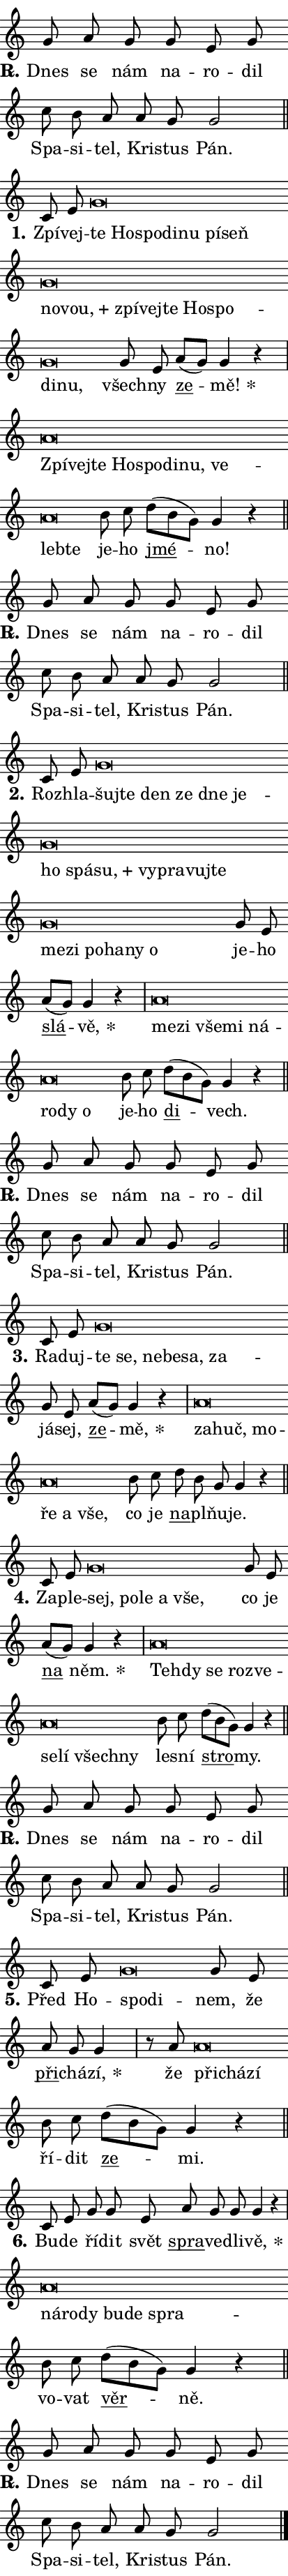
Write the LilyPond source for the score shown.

\version "2.22.1"
\header { tagline = "" }
\paper {
  indent = 0\cm
  top-margin = 0\cm
  right-margin = 0\cm
  bottom-margin = 0\cm
  left-margin = 0\cm
  paper-width = 7\cm
  page-breaking = #ly:one-page-breaking
  system-system-spacing.basic-distance = #11
  score-system-spacing.basic-distance = #11.3
  ragged-last = ##f
}


%% Author: Thomas Morley
%% https://lists.gnu.org/archive/html/lilypond-user/2020-05/msg00002.html
#(define (line-position grob)
"Returns position of @var[grob} in current system:
   @code{'start}, if at first time-step
   @code{'end}, if at last time-step
   @code{'middle} otherwise
"
  (let* ((col (ly:item-get-column grob))
         (ln (ly:grob-object col 'left-neighbor))
         (rn (ly:grob-object col 'right-neighbor))
         (col-to-check-left (if (ly:grob? ln) ln col))
         (col-to-check-right (if (ly:grob? rn) rn col))
         (break-dir-left
           (and
             (ly:grob-property col-to-check-left 'non-musical #f)
             (ly:item-break-dir col-to-check-left)))
         (break-dir-right
           (and
             (ly:grob-property col-to-check-right 'non-musical #f)
             (ly:item-break-dir col-to-check-right))))
        (cond ((eqv? 1 break-dir-left) 'start)
              ((eqv? -1 break-dir-right) 'end)
              (else 'middle))))

#(define (tranparent-at-line-position vctor)
  (lambda (grob)
  "Relying on @code{line-position} select the relevant enry from @var{vctor}.
Used to determine transparency,"
    (case (line-position grob)
      ((end) (not (vector-ref vctor 0)))
      ((middle) (not (vector-ref vctor 1)))
      ((start) (not (vector-ref vctor 2))))))

noteHeadBreakVisibility =
#(define-music-function (break-visibility)(vector?)
"Makes @code{NoteHead}s transparent relying on @var{break-visibility}"
#{
  \override NoteHead.transparent =
    #(tranparent-at-line-position break-visibility)
#})

#(define delete-ledgers-for-transparent-note-heads
  (lambda (grob)
    "Reads whether a @code{NoteHead} is transparent.
If so this @code{NoteHead} is removed from @code{'note-heads} from
@var{grob}, which is supposed to be @code{LedgerLineSpanner}.
As a result ledgers are not printed for this @code{NoteHead}"
    (let* ((nhds-array (ly:grob-object grob 'note-heads))
           (nhds-list
             (if (ly:grob-array? nhds-array)
                 (ly:grob-array->list nhds-array)
                 '()))
           ;; Relies on the transparent-property being done before
           ;; Staff.LedgerLineSpanner.after-line-breaking is executed.
           ;; This is fragile ...
           (to-keep
             (remove
               (lambda (nhd)
                 (ly:grob-property nhd 'transparent #f))
               nhds-list)))
      ;; TODO find a better method to iterate over grob-arrays, similiar
      ;; to filter/remove etc for lists
      ;; For now rebuilt from scratch
      (set! (ly:grob-object grob 'note-heads)  '())
      (for-each
        (lambda (nhd)
          (ly:pointer-group-interface::add-grob grob 'note-heads nhd))
        to-keep))))

hideNotes = {
  \noteHeadBreakVisibility #begin-of-line-visible
}
unHideNotes = {
  \noteHeadBreakVisibility #all-visible
}

% work-around for resetting accidentals
% https://lilypond.org/doc/v2.23/Documentation/notation/displaying-rhythms#unmetered-music
cadenzaMeasure = {
  \cadenzaOff
  \partial 1024 s1024
  \cadenzaOn
}

#(define-markup-command (accent layout props text) (markup?)
  "Underline accented syllable"
  (interpret-markup layout props
    #{\markup \override #'(offset . 4.3) \underline { #text }#}))

responsum = \markup \concat {
  "R" \hspace #-1.05 \path #0.1 #'((moveto 0 0.07) (lineto 0.9 0.8)) \hspace #0.05 "."
}

\layout {
    \context {
        \Staff
        \remove "Time_signature_engraver"
        \override LedgerLineSpanner.after-line-breaking = #delete-ledgers-for-transparent-note-heads
    }
    \context {
        \Voice {
            \override NoteHead.output-attributes = #'((class . "notehead"))
            \override Hairpin.height = #0.55
        }
    }
    \context {
        \Lyrics {
            \override StanzaNumber.output-attributes = #'((class . "stanzanumber"))
            \override LyricSpace.minimum-distance = #0.9
            \override LyricText.font-name = #"TeX Gyre Schola"
            \override LyricText.font-size = 1
            \override StanzaNumber.font-name = #"TeX Gyre Schola Bold"
            \override StanzaNumber.font-size = 1
        }
    }
}

% magnetic-lyrics.ily
%
%   written by
%     Jean Abou Samra <jean@abou-samra.fr>
%     Werner Lemberg <wl@gnu.org>
%
%   adapted by
%     Jiri Hon <jiri.hon@gmail.com>
%
% Version 2022-Apr-15

% https://www.mail-archive.com/lilypond-user@gnu.org/msg149350.html

#(define (Left_hyphen_pointer_engraver context)
   "Collect syllable-hyphen-syllable occurrences in lyrics and store
them in properties.  This engraver only looks to the left.  For
example, if the lyrics input is @code{foo -- bar}, it does the
following.

@itemize @bullet
@item
Set the @code{text} property of the @code{LyricHyphen} grob between
@q{foo} and @q{bar} to @code{foo}.

@item
Set the @code{left-hyphen} property of the @code{LyricText} grob with
text @q{foo} to the @code{LyricHyphen} grob between @q{foo} and
@q{bar}.
@end itemize

Use this auxiliary engraver in combination with the
@code{lyric-@/text::@/apply-@/magnetic-@/offset!} hook."
   (let ((hyphen #f)
         (text #f))
     (make-engraver
      (acknowledgers
       ((lyric-syllable-interface engraver grob source-engraver)
        (set! text grob)))
      (end-acknowledgers
       ((lyric-hyphen-interface engraver grob source-engraver)
        ;(when (not (grob::has-interface grob 'lyric-space-interface))
          (set! hyphen grob)));)
      ((stop-translation-timestep engraver)
       (when (and text hyphen)
         (ly:grob-set-object! text 'left-hyphen hyphen))
       (set! text #f)
       (set! hyphen #f)))))

#(define (lyric-text::apply-magnetic-offset! grob)
   "If the space between two syllables is less than the value in
property @code{LyricText@/.details@/.squash-threshold}, move the right
syllable to the left so that it gets concatenated with the left
syllable.

Use this function as a hook for
@code{LyricText@/.after-@/line-@/breaking} if the
@code{Left_@/hyphen_@/pointer_@/engraver} is active."
   (let ((hyphen (ly:grob-object grob 'left-hyphen #f)))
     (when hyphen
       (let ((left-text (ly:spanner-bound hyphen LEFT)))
         (when (grob::has-interface left-text 'lyric-syllable-interface)
           (let* ((common (ly:grob-common-refpoint grob left-text X))
                  (this-x-ext (ly:grob-extent grob common X))
                  (left-x-ext
                   (begin
                     ;; Trigger magnetism for left-text.
                     (ly:grob-property left-text 'after-line-breaking)
                     (ly:grob-extent left-text common X)))
                  ;; `delta` is the gap width between two syllables.
                  (delta (- (interval-start this-x-ext)
                            (interval-end left-x-ext)))
                  (details (ly:grob-property grob 'details))
                  (threshold (assoc-get 'squash-threshold details 0.2)))
             (when (< delta threshold)
               (let* (;; We have to manipulate the input text so that
                      ;; ligatures crossing syllable boundaries are not
                      ;; disabled.  For languages based on the Latin
                      ;; script this is essentially a beautification.
                      ;; However, for non-Western scripts it can be a
                      ;; necessity.
                      (lt (ly:grob-property left-text 'text))
                      (rt (ly:grob-property grob 'text))
                      (is-space (grob::has-interface hyphen 'lyric-space-interface))
                      (space (if is-space " " ""))
                      (space-markup (grob-interpret-markup grob " "))
                      (space-size (interval-length (ly:stencil-extent space-markup X)))
                      (extra-delta (if is-space space-size 0))
                      ;; Append new syllable.
                      (ltrt-space (if (and (string? lt) (string? rt))
                                (string-append lt space rt)
                                (make-concat-markup (list lt space rt))))
                      ;; Right-align `ltrt` to the right side.
                      (ltrt-space-markup (grob-interpret-markup
                               grob
                               (make-translate-markup
                                (cons (interval-length this-x-ext) 0)
                                (make-right-align-markup ltrt-space)))))
                 (begin
                   ;; Don't print `left-text`.
                   (ly:grob-set-property! left-text 'stencil #f)
                   ;; Set text and stencil (which holds all collected
                   ;; syllables so far) and shift it to the left.
                   (ly:grob-set-property! grob 'text ltrt-space)
                   (ly:grob-set-property! grob 'stencil ltrt-space-markup)
                   (ly:grob-translate-axis! grob (- (- delta extra-delta)) X))))))))))


#(define (lyric-hyphen::displace-bounds-first grob)
   ;; Make very sure this callback isn't triggered too early.
   (let ((left (ly:spanner-bound grob LEFT))
         (right (ly:spanner-bound grob RIGHT)))
     (ly:grob-property left 'after-line-breaking)
     (ly:grob-property right 'after-line-breaking)
     (ly:lyric-hyphen::print grob)))

squashThreshold = #0.4

\layout {
  \context {
    \Lyrics
    \consists #Left_hyphen_pointer_engraver
    \override LyricText.after-line-breaking =
      #lyric-text::apply-magnetic-offset!
    \override LyricHyphen.stencil = #lyric-hyphen::displace-bounds-first
    \override LyricText.details.squash-threshold = \squashThreshold
    \override LyricHyphen.minimum-distance = 0
    \override LyricHyphen.minimum-length = \squashThreshold
  }
}

squash = \override LyricText.details.squash-threshold = 9999
unSquash = \override LyricText.details.squash-threshold = \squashThreshold

left = \override LyricText.self-alignment-X = #LEFT
unLeft = \revert LyricText.self-alignment-X

starOffset = #(lambda (grob) 
                (let ((x_offset (ly:self-alignment-interface::aligned-on-x-parent grob)))
                  (if (= x_offset 0) 0 (+ x_offset 1.2))))

star = #(define-music-function (syllable)(string?)
"Append star separator at the end of a syllable"
#{
  \once \override LyricText.X-offset = #starOffset
  \lyricmode { \markup {
    #syllable
    \override #'((font-name . "TeX Gyre Schola Bold")) \hspace #0.2 \lower #0.65 \larger "*"
  } }
#})

starAccent = #(define-music-function (syllable)(string?)
"Append star separator at the end of a syllable and make accent"
#{
  \once \override LyricText.X-offset = #starOffset
  \lyricmode { \markup {
    \accent #syllable
    \override #'((font-name . "TeX Gyre Schola Bold")) \hspace #0.2 \lower #0.65 \larger "*"
  } }
#})

breath = #(define-music-function (syllable)(string?)
"Append breathing indicator at the end of a syllable"
#{
  \lyricmode { \markup { #syllable "+" } }
#})

optionalBreath = #(define-music-function (syllable)(string?)
"Append optional breathing indicator at the end of a syllable"
#{
  \lyricmode { \markup { #syllable "(+)" } }
#})


\score {
    <<
        \new Voice = "melody" { \cadenzaOn \key c \major \relative { g'8 a g g e g \bar "" c b a \bar "" a g g2 \cadenzaMeasure \bar "||" \break } }
        \new Lyrics \lyricsto "melody" { \lyricmode { \set stanza = \responsum
Dnes se nám na -- ro -- dil Spa -- si -- tel, Kri -- stus Pán. } }
    >>
    \layout {}
}

\score {
    <<
        \new Voice = "melody" { \cadenzaOn \key c \major \relative { c'8 e g\breve*1/16 \hideNotes \breve*1/16 \bar "" \breve*1/16 \bar "" \breve*1/16 \bar "" \breve*1/16 \bar "" \breve*1/16 \bar "" \breve*1/16 \bar "" \breve*1/16 \bar "" \breve*1/16 \bar "" \breve*1/16 \bar "" \breve*1/16 \bar "" \breve*1/16 \bar "" \breve*1/16 \bar "" \breve*1/16 \bar "" \breve*1/16 \breve*1/16 \bar "" \unHideNotes g8 e \bar "" a[( g)] g4 r \cadenzaMeasure \bar "|" a\breve*1/16 \hideNotes \breve*1/16 \bar "" \breve*1/16 \bar "" \breve*1/16 \bar "" \breve*1/16 \bar "" \breve*1/16 \bar "" \breve*1/16 \bar "" \breve*1/16 \bar "" \breve*1/16 \breve*1/16 \bar "" \unHideNotes b8 c \bar "" d[( b g)] g4 r \cadenzaMeasure \bar "||" \break } }
        \new Lyrics \lyricsto "melody" { \lyricmode { \set stanza = "1."
Zpí -- vej -- \left te \squash Ho -- spo -- di -- nu pí -- seň no -- \breath "vou," zpí -- vej -- te Ho -- spo -- di -- nu, \unLeft \unSquash všech -- ny \markup \accent ze -- \star mě! \left Zpí -- \squash vej -- te Ho -- spo -- di -- nu, ve -- leb -- te \unLeft \unSquash je -- ho \markup \accent jmé -- no! } }
    >>
    \layout {}
}

\score {
    <<
        \new Voice = "melody" { \cadenzaOn \key c \major \relative { g'8 a g g e g \bar "" c b a \bar "" a g g2 \cadenzaMeasure \bar "||" \break } }
        \new Lyrics \lyricsto "melody" { \lyricmode { \set stanza = \responsum
Dnes se nám na -- ro -- dil Spa -- si -- tel, Kri -- stus Pán. } }
    >>
    \layout {}
}

\score {
    <<
        \new Voice = "melody" { \cadenzaOn \key c \major \relative { c'8 e g\breve*1/16 \hideNotes \breve*1/16 \bar "" \breve*1/16 \bar "" \breve*1/16 \bar "" \breve*1/16 \bar "" \breve*1/16 \bar "" \breve*1/16 \bar "" \breve*1/16 \bar "" \breve*1/16 \bar "" \breve*1/16 \bar "" \breve*1/16 \bar "" \breve*1/16 \bar "" \breve*1/16 \bar "" \breve*1/16 \bar "" \breve*1/16 \bar "" \breve*1/16 \bar "" \breve*1/16 \bar "" \breve*1/16 \breve*1/16 \bar "" \unHideNotes g8 e \bar "" a[( g)] g4 r \cadenzaMeasure \bar "|" a\breve*1/16 \hideNotes \breve*1/16 \bar "" \breve*1/16 \bar "" \breve*1/16 \bar "" \breve*1/16 \bar "" \breve*1/16 \bar "" \breve*1/16 \breve*1/16 \bar "" \unHideNotes b8 c \bar "" d[( b g)] g4 r \cadenzaMeasure \bar "||" \break } }
        \new Lyrics \lyricsto "melody" { \lyricmode { \set stanza = "2."
Roz -- hla -- \left šuj -- \squash te den ze dne je -- ho spá -- \breath "su," vy -- pra -- vuj -- te me -- zi po -- ha -- ny o \unLeft \unSquash je -- ho \markup \accent slá -- \star vě, \left me -- \squash zi vše -- mi ná -- ro -- dy o \unLeft \unSquash je -- ho \markup \accent di -- vech. } }
    >>
    \layout {}
}

\score {
    <<
        \new Voice = "melody" { \cadenzaOn \key c \major \relative { g'8 a g g e g \bar "" c b a \bar "" a g g2 \cadenzaMeasure \bar "||" \break } }
        \new Lyrics \lyricsto "melody" { \lyricmode { \set stanza = \responsum
Dnes se nám na -- ro -- dil Spa -- si -- tel, Kri -- stus Pán. } }
    >>
    \layout {}
}

\score {
    <<
        \new Voice = "melody" { \cadenzaOn \key c \major \relative { c'8 e g\breve*1/16 \hideNotes \breve*1/16 \bar "" \breve*1/16 \bar "" \breve*1/16 \bar "" \breve*1/16 \breve*1/16 \bar "" \unHideNotes g8 e \bar "" a[( g)] g4 r \cadenzaMeasure \bar "|" a\breve*1/16 \hideNotes \breve*1/16 \bar "" \breve*1/16 \bar "" \breve*1/16 \bar "" \breve*1/16 \breve*1/16 \bar "" \unHideNotes b8 c \bar "" d b g g4 r \cadenzaMeasure \bar "||" \break } }
        \new Lyrics \lyricsto "melody" { \lyricmode { \set stanza = "3."
Ra -- duj -- \left te \squash se, ne -- be -- sa, za -- \unLeft \unSquash já -- sej, \markup \accent ze -- \star mě, \left za -- \squash huč, mo -- ře a vše, \unLeft \unSquash co je \markup \accent na -- pl -- ňu -- je. } }
    >>
    \layout {}
}

\score {
    <<
        \new Voice = "melody" { \cadenzaOn \key c \major \relative { c'8 e g\breve*1/16 \hideNotes \breve*1/16 \bar "" \breve*1/16 \bar "" \breve*1/16 \breve*1/16 \bar "" \unHideNotes g8 e \bar "" a[( g)] g4 r \cadenzaMeasure \bar "|" a\breve*1/16 \hideNotes \breve*1/16 \bar "" \breve*1/16 \bar "" \breve*1/16 \bar "" \breve*1/16 \bar "" \breve*1/16 \bar "" \breve*1/16 \bar "" \breve*1/16 \breve*1/16 \bar "" \unHideNotes b8 c \bar "" d[( b g)] g4 r \cadenzaMeasure \bar "||" \break } }
        \new Lyrics \lyricsto "melody" { \lyricmode { \set stanza = "4."
Za -- ple -- \left sej, \squash po -- le a vše, \unLeft \unSquash co je \markup \accent na \star něm. \left Teh -- \squash dy se roz -- ve -- se -- lí všech -- ny \unLeft \unSquash le -- sní \markup \accent stro -- my. } }
    >>
    \layout {}
}

\score {
    <<
        \new Voice = "melody" { \cadenzaOn \key c \major \relative { g'8 a g g e g \bar "" c b a \bar "" a g g2 \cadenzaMeasure \bar "||" \break } }
        \new Lyrics \lyricsto "melody" { \lyricmode { \set stanza = \responsum
Dnes se nám na -- ro -- dil Spa -- si -- tel, Kri -- stus Pán. } }
    >>
    \layout {}
}

\score {
    <<
        \new Voice = "melody" { \cadenzaOn \key c \major \relative { c'8 e g\breve*1/16 \hideNotes \breve*1/16 \bar "" \unHideNotes g8 e \bar "" a g g4 \cadenzaMeasure \bar "|" r8 a a\breve*1/16 \hideNotes \breve*1/16 \breve*1/16 \bar "" \unHideNotes b8 c \bar "" d[( b g)] g4 r \cadenzaMeasure \bar "||" \break } }
        \new Lyrics \lyricsto "melody" { \lyricmode { \set stanza = "5."
Před Ho -- \left spo -- \squash di -- \unLeft \unSquash nem, že \markup \accent při -- chá -- \star zí, že \left při -- \squash chá -- zí \unLeft \unSquash ří -- dit \markup \accent ze -- mi. } }
    >>
    \layout {}
}

\score {
    <<
        \new Voice = "melody" { \cadenzaOn \key c \major \relative { c'8 e g g8 e \bar "" a g g g4 r \cadenzaMeasure \bar "|" a\breve*1/16 \hideNotes \breve*1/16 \bar "" \breve*1/16 \bar "" \breve*1/16 \bar "" \breve*1/16 \breve*1/16 \bar "" \unHideNotes b8 c \bar "" d[( b g)] g4 r \cadenzaMeasure \bar "||" \break } }
        \new Lyrics \lyricsto "melody" { \lyricmode { \set stanza = "6."
Bu -- de ří -- dit svět \markup \accent spra -- ve -- dli -- \star vě, \left ná -- \squash ro -- dy bu -- de spra -- \unLeft \unSquash vo -- vat \markup \accent věr -- ně. } }
    >>
    \layout {}
}

\score {
    <<
        \new Voice = "melody" { \cadenzaOn \key c \major \relative { g'8 a g g e g \bar "" c b a \bar "" a g g2 \cadenzaMeasure \bar "||" \break } \bar "|." }
        \new Lyrics \lyricsto "melody" { \lyricmode { \set stanza = \responsum
Dnes se nám na -- ro -- dil Spa -- si -- tel, Kri -- stus Pán. } }
    >>
    \layout {}
}
